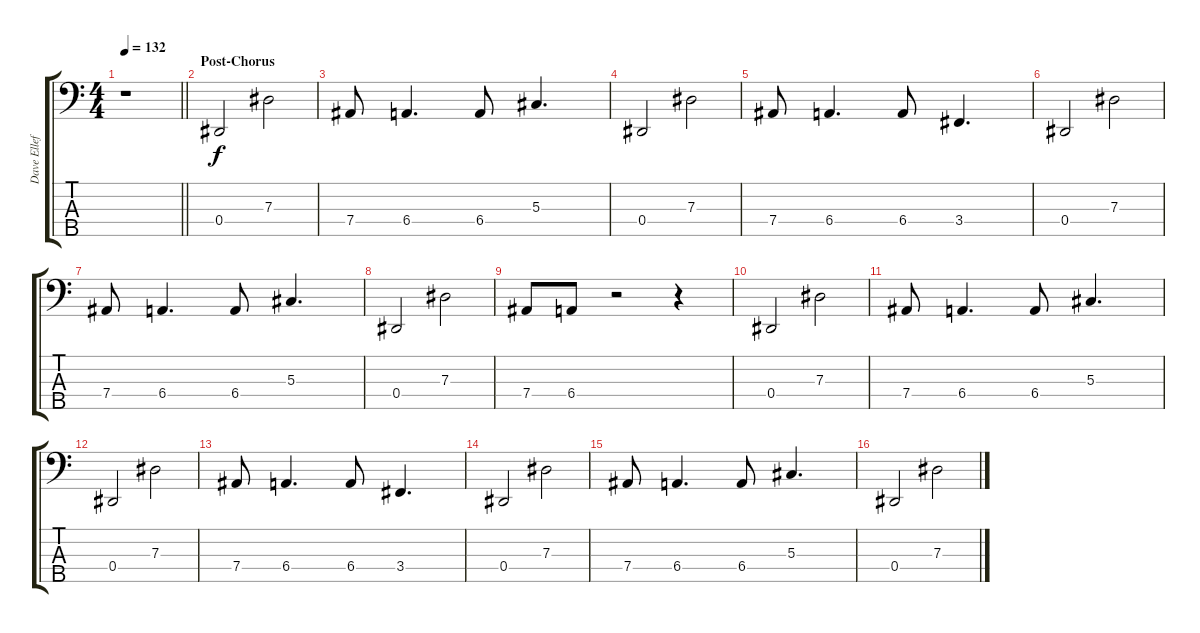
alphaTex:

\track ("Dave Ellefson" "Dave Ellef") {instrument electricbasspick}
\staff {score tabs}
\tuning (Gb2 Db2 Ab1 Eb1 Bb0) {hide}
\ts (4 4)
\tempo 132
\clef f4
\barLineRight lightlight
\ks c
r.1{dy f} |
\section ("" "Post-Chorus")
0.4.2 7.3.2 |
7.4.8 6.4.4{d} 6.4.8 5.3.4{d} |
0.4.2 7.3.2 |
7.4.8 6.4.4{d} 6.4.8 3.4.4{d} |
0.4.2 7.3.2 |
7.4.8 6.4.4{d} 6.4.8 5.3.4{d} |
0.4.2 7.3.2 |
7.4.8 6.4.8 r.2 r.4 |
0.4.2 7.3.2 |
7.4.8 6.4.4{d} 6.4.8 5.3.4{d} |
0.4.2 7.3.2 |
7.4.8 6.4.4{d} 6.4.8 3.4.4{d} |
0.4.2 7.3.2 |
7.4.8 6.4.4{d} 6.4.8 5.3.4{d} |
0.4.2 7.3.2
